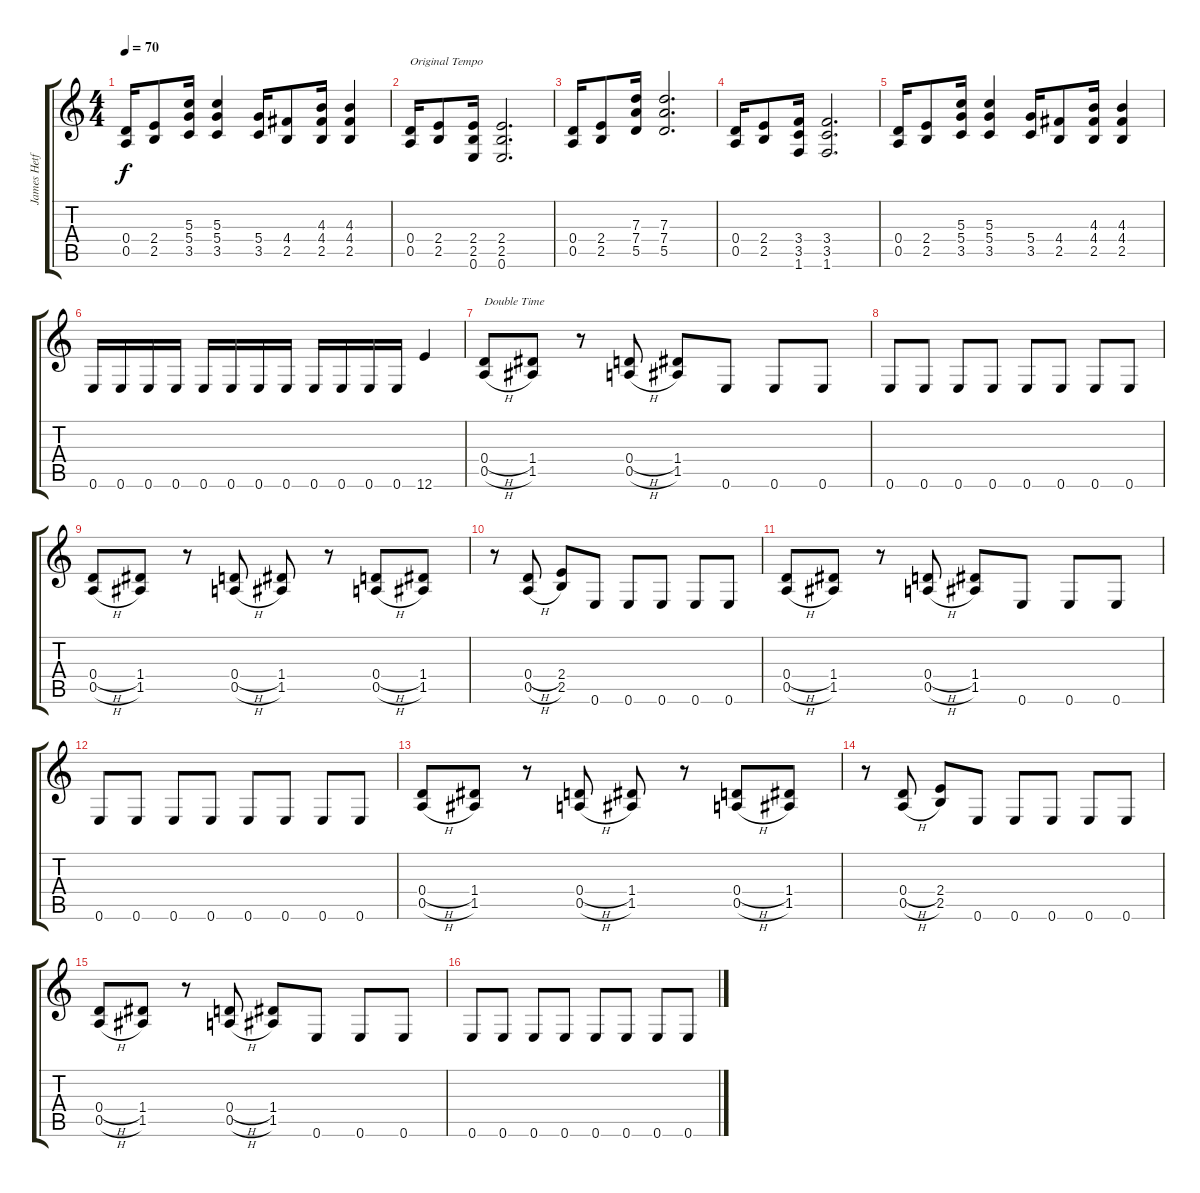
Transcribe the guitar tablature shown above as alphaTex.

\track ("James Hetfield" "James Hetf") {instrument distortionguitar}
\staff {score tabs}
\tuning (E4 B3 G3 D3 A2 E2) {hide}
\ts (4 4)
\tempo 70
\clef g2
\ks c
(0.4 0.5).16{dy f} (2.4 2.5).8 (5.3 5.4 3.5).16 (5.3 5.4 3.5).4 (5.4 3.5).16 (4.4 2.5).8 (4.3 4.4 2.5).16 (4.3 4.4 2.5).4 |
(0.4 0.5).16{txt "Original Tempo"} (2.4 2.5).8 (2.4 2.5 0.6).16 (2.4 2.5 0.6).2{d} |
(0.4 0.5).16 (2.4 2.5).8 (7.3 7.4 5.5).16 (7.3 7.4 5.5).2{d} |
(0.4 0.5).16 (2.4 2.5).8 (3.4 3.5 1.6).16 (3.4 3.5 1.6).2{d} |
(0.4 0.5).16 (2.4 2.5).8 (5.3 5.4 3.5).16 (5.3 5.4 3.5).4 (5.4 3.5).16 (4.4 2.5).8 (4.3 4.4 2.5).16 (4.3 4.4 2.5).4 |
0.6.16 0.6.16 0.6.16 0.6.16 0.6.16 0.6.16 0.6.16 0.6.16 0.6.16 0.6.16 0.6.16 0.6.16 12.6.4 |
(0.4{h} 0.5{h}).8{txt "Double Time"} (1.4 1.5).8 r.8 (0.4{h} 0.5{h}).8 (1.4 1.5).8 0.6.8 0.6.8 0.6.8 |
0.6.8 0.6.8 0.6.8 0.6.8 0.6.8 0.6.8 0.6.8 0.6.8 |
(0.4{h} 0.5{h}).8 (1.4 1.5).8 r.8 (0.4{h} 0.5{h}).8 (1.4 1.5).8 r.8 (0.4{h} 0.5{h}).8 (1.4 1.5).8 |
r.8 (0.4{h} 0.5{h}).8 (2.4 2.5).8 0.6.8 0.6.8 0.6.8 0.6.8 0.6.8 |
(0.4{h} 0.5{h}).8 (1.4 1.5).8 r.8 (0.4{h} 0.5{h}).8 (1.4 1.5).8 0.6.8 0.6.8 0.6.8 |
0.6.8 0.6.8 0.6.8 0.6.8 0.6.8 0.6.8 0.6.8 0.6.8 |
(0.4{h} 0.5{h}).8 (1.4 1.5).8 r.8 (0.4{h} 0.5{h}).8 (1.4 1.5).8 r.8 (0.4{h} 0.5{h}).8 (1.4 1.5).8 |
r.8 (0.4{h} 0.5{h}).8 (2.4 2.5).8 0.6.8 0.6.8 0.6.8 0.6.8 0.6.8 |
(0.4{h} 0.5{h}).8 (1.4 1.5).8 r.8 (0.4{h} 0.5{h}).8 (1.4 1.5).8 0.6.8 0.6.8 0.6.8 |
0.6.8 0.6.8 0.6.8 0.6.8 0.6.8 0.6.8 0.6.8 0.6.8
